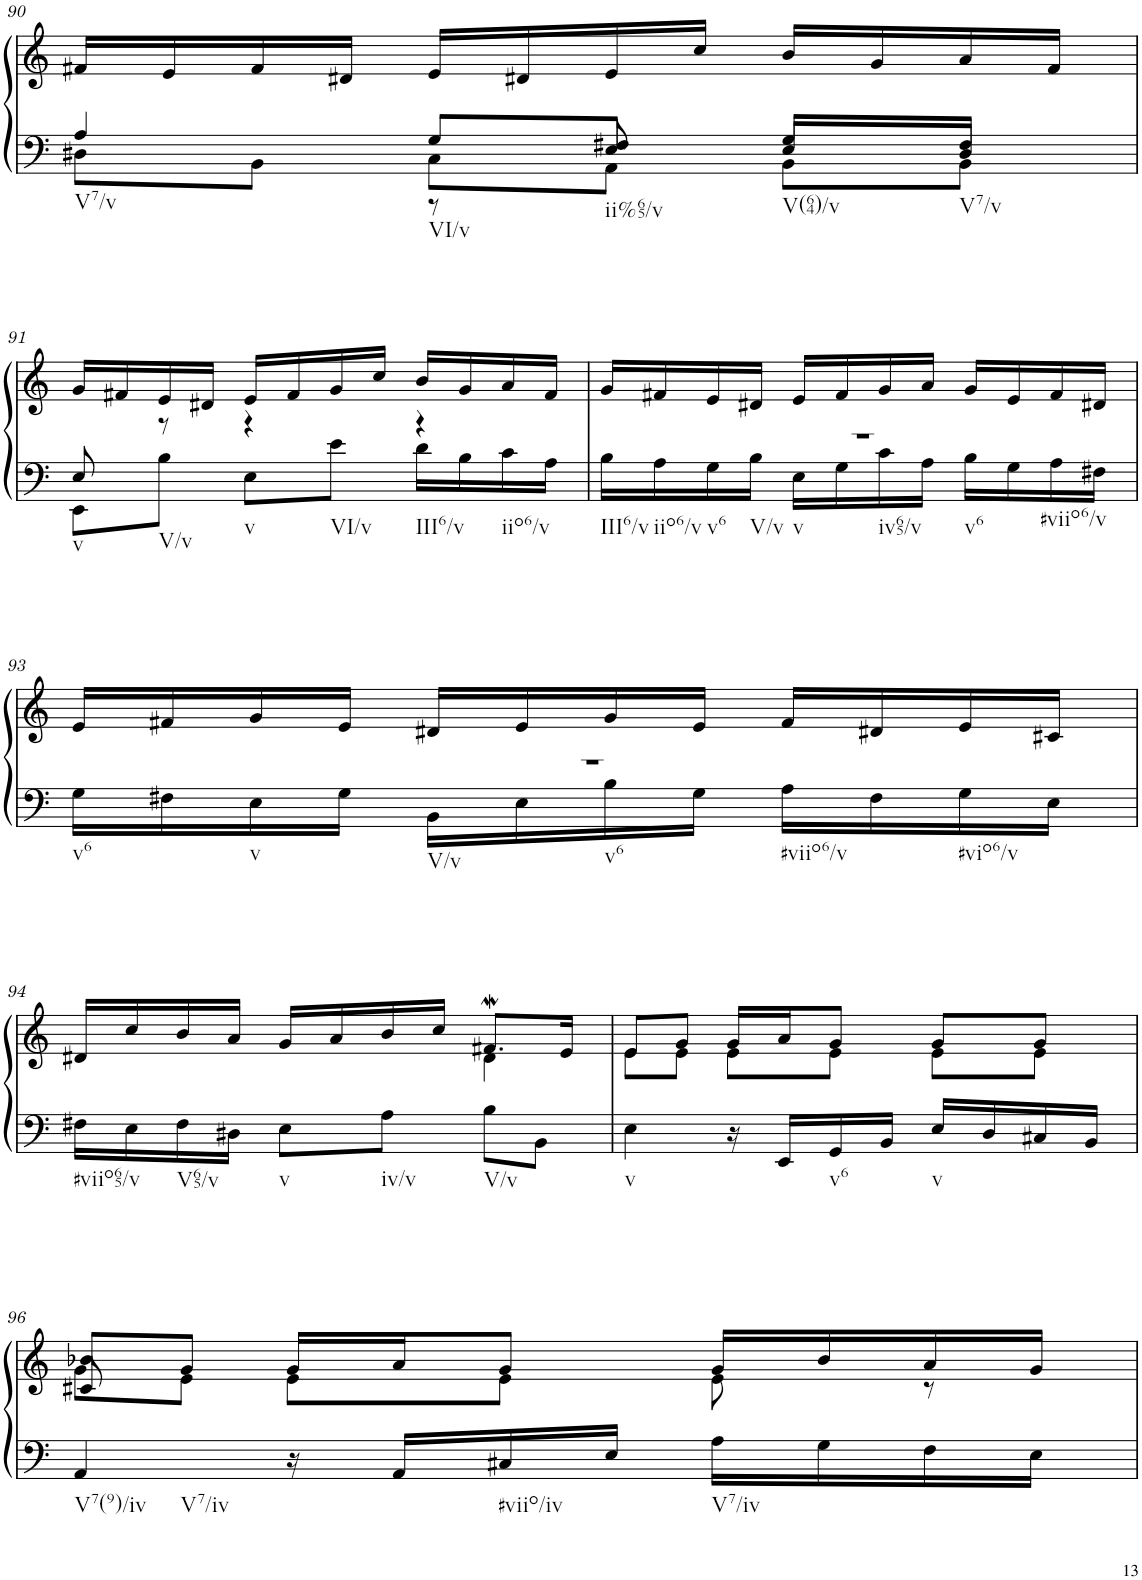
**kern	**kern
*part1	*part1
*staff2	*staff1
*I"Klavier linke Hand	*
!!LO:PB:g=z
*clefF4	*clefG2
*k[]	*k[]
*M3/4	*M3/4
=90	=90
*^	*
*	*^	*
!LO:TX:b:t=V7/v	!	!	!
4A/	8D#X\L	4ryy	16f#X/LL
.	.	.	16e/
.	8BB\J	.	16f#/
.	.	.	16d#X/JJ
!LO:TX:b:t=VI/v	!	!	!
8G/L	8C\L	8r	16e/LL
.	.	.	16d#X/
!LO:TX:b:t=ii%65/v	!	!	!
8F#X/J	8AA\J	8E/	16e/
.	.	.	16cc/JJ
!LO:TX:b:t=V(64)/v	!	!	!
8G/L	8BB\L	8E/L	16b/LL
.	.	.	16g/
!LO:TX:b:t=V7/v	!	!	!
8F#/J	8BB\J	8D#/J	16a/
.	.	.	16f#/JJ
*	*v	*v	*
!!LO:LB:g=z
=91	=91	=91
!LO:TX:b:t=v	!	!
8E/	8EE\L	16g/LL
.	.	16f#X/
!LO:TX:b:t=V/v	!	!
8r	8B\J	16e/
.	.	16d#X/JJ
!LO:TX:b:t=v	!	!
!LO:TX:b:t=VI/v	!	!
4r	8E\L	16e/LL
.	.	16f#/
.	8e\J	16g/
.	.	16cc/JJ
!LO:TX:b:t=III6/v	!	!
!LO:TX:b:t=iio6/v	!	!
4r	16d\LL	16b/LL
.	16B\	16g/
.	16c\	16a/
.	16A\JJ	16f#/JJ
=92	=92	=92
!LO:TX:b:t=III6/v	!	!
!LO:TX:b:t=iio6/v	!	!
!LO:TX:b:t=v6	!	!
!LO:TX:b:t=V/v	!	!
!LO:TX:b:t=v	!	!
!LO:TX:b:t=iv65/v	!	!
!LO:TX:b:t=v6	!	!
!LO:TX:b:t=#viio6/v	!	!
2.r	16B\LL	16g/LL
.	16A\	16f#X/
.	16G\	16e/
.	16B\JJ	16d#X/JJ
.	16E\LL	16e/LL
.	16G\	16f#/
.	16c\	16g/
.	16A\JJ	16a/JJ
.	16B\LL	16g/LL
.	16G\	16e/
.	16A\	16f#/
.	16F#X\JJ	16d#X/JJ
!!LO:LB:g=z
=93	=93	=93
!LO:TX:b:t=v6	!	!
!LO:TX:b:t=v	!	!
!LO:TX:b:t=V/v	!	!
!LO:TX:b:t=v6	!	!
!LO:TX:b:t=#viio6/v	!	!
!LO:TX:b:t=#vio6/v	!	!
2.r	16G\LL	16e/LL
.	16F#X\	16f#X/
.	16E\	16g/
.	16G\JJ	16e/JJ
.	16BB\LL	16d#X/LL
.	16E\	16e/
.	16B\	16g/
.	16G\JJ	16e/JJ
.	16A\LL	16f#/LL
.	16F#\	16d#X/
.	16G\	16e/
.	16E\JJ	16c#X/JJ
!!LO:LB:g=z
=94	=94	=94
*	*	*^
!LO:TX:b:t=#viio65/v	!	!	!
*v	*v	*	*
16F#X\LL	16d#X/LL	2ryy
16E\	16cc/	.
!LO:TX:b:t=V65/v	!	!
16F#\	16b/	.
16D#X\JJ	16a/JJ	.
!LO:TX:b:t=v	!	!
8E\L	16g/LL	.
.	16a/	.
!LO:TX:b:t=iv/v	!	!
8A\J	16b/	.
.	16cc/JJ	.
!LO:TX:b:t=V/v	!	!
8B\L	8.f#XW/L	4d#\
8BB\J	.	.
.	16e/Jk	.
=95	=95	=95
!LO:TX:b:t=v	!	!
4E\	8e/L	8e\L
.	8g/J	8e\J
16r	16g/LL	8e\L
16EE/LL	16a/J	.
!LO:TX:b:t=v6	!	!
16GG/	8g/J	8e\J
16BB/JJ	.	.
!LO:TX:b:t=v	!	!
16E/LL	8g/L	8e\L
16D/	.	.
16C#X/	8g/J	8e\J
16BB/JJ	.	.
!!LO:LB:g=z
=96	=96	=96
*	*	*^
!LO:TX:b:t=V7(9)/iv	!	!	!
!LO:TX:b:t=V7/iv	!	!	!
4AA/	8b-X/L	8g\L	8c#X/
.	8g/J	8e\J	2ryy
16r	16g/LL	8e\L	.
16AA/LL	16a/J	.	.
!LO:TX:b:t=#viio/iv	!	!	!
16C#X/	8g/J	8e\J	.
16E/JJ	.	.	.
!LO:TX:b:t=V7/iv	!	!	!
16A\LL	16g/LL	8e\	.
16G\	16b-/	.	.
16F\	16a/	8r	8ryy
16E\JJ	16g/JJ	.	.
*	*v	*v	*v
=	=
*-	*-
